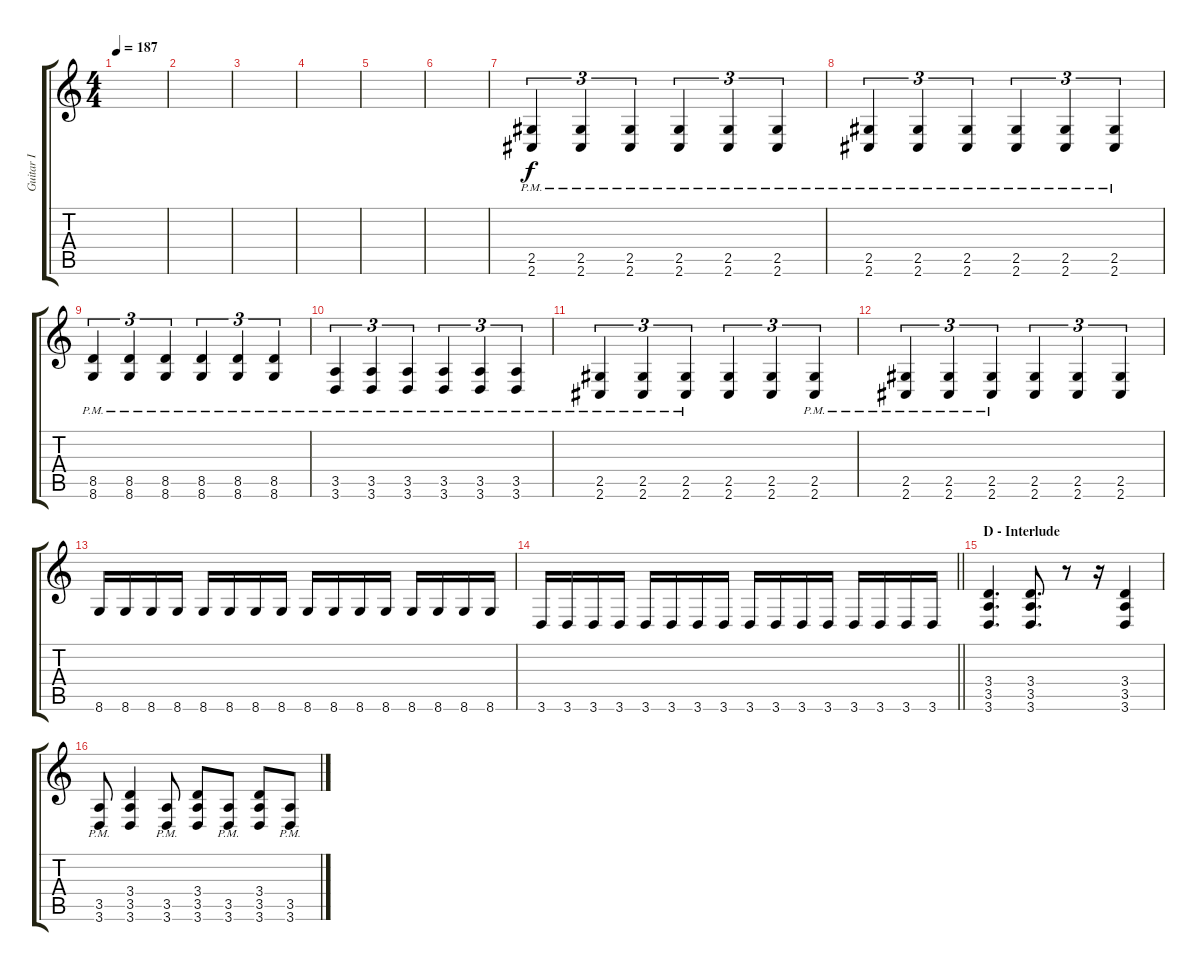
\track ("Guitar I" "Guitar I") {instrument distortionguitar}
\staff {score tabs}
\tuning (Db4 Ab3 E3 B2 Gb2 B1) {hide}
\ts (4 4)
\tempo 187
\clef g2
\ks c
|
|
|
|
|
|
(2.5{pm} 2.6{pm}).4{tu (3 2)} (2.5{pm} 2.6{pm}).4{tu (3 2)} (2.5{pm} 2.6{pm}).4{tu (3 2)} (2.5{pm} 2.6{pm}).4{tu (3 2)} (2.5{pm} 2.6{pm}).4{tu (3 2)} (2.5{pm} 2.6{pm}).4{tu (3 2)} |
(2.5{pm} 2.6{pm}).4{tu (3 2)} (2.5{pm} 2.6{pm}).4{tu (3 2)} (2.5{pm} 2.6{pm}).4{tu (3 2)} (2.5{pm} 2.6{pm}).4{tu (3 2)} (2.5{pm} 2.6{pm}).4{tu (3 2)} (2.5{pm} 2.6{pm}).4{tu (3 2)} |
(8.5{pm} 8.6{pm}).4{tu (3 2)} (8.5{pm} 8.6{pm}).4{tu (3 2)} (8.5{pm} 8.6{pm}).4{tu (3 2)} (8.5{pm} 8.6{pm}).4{tu (3 2)} (8.5{pm} 8.6{pm}).4{tu (3 2)} (8.5{pm} 8.6{pm}).4{tu (3 2)} |
(3.5{pm} 3.6{pm}).4{tu (3 2)} (3.5{pm} 3.6{pm}).4{tu (3 2)} (3.5{pm} 3.6{pm}).4{tu (3 2)} (3.5{pm} 3.6{pm}).4{tu (3 2)} (3.5{pm} 3.6{pm}).4{tu (3 2)} (3.5{pm} 3.6{pm}).4{tu (3 2)} |
(2.5{pm} 2.6{pm}).4{tu (3 2)} (2.5{pm} 2.6{pm}).4{tu (3 2)} (2.5{pm} 2.6{pm}).4{tu (3 2)} (2.5 2.6).4{tu (3 2)} (2.5 2.6).4{tu (3 2)} (2.5{pm} 2.6{pm}).4{tu (3 2)} |
(2.5{pm} 2.6{pm}).4{tu (3 2)} (2.5{pm} 2.6{pm}).4{tu (3 2)} (2.5{pm} 2.6{pm}).4{tu (3 2)} (2.5 2.6).4{tu (3 2)} (2.5 2.6).4{tu (3 2)} (2.5 2.6).4{tu (3 2)} |
8.6.16 8.6.16 8.6.16 8.6.16 8.6.16 8.6.16 8.6.16 8.6.16 8.6.16 8.6.16 8.6.16 8.6.16 8.6.16 8.6.16 8.6.16 8.6.16 |
\barLineRight lightlight
3.6.16 3.6.16 3.6.16 3.6.16 3.6.16 3.6.16 3.6.16 3.6.16 3.6.16 3.6.16 3.6.16 3.6.16 3.6.16 3.6.16 3.6.16 3.6.16 |
\section ("" "D - Interlude")
(3.4 3.5 3.6).4{d} (3.4 3.5 3.6).8{d} r.8 r.16 (3.4 3.5 3.6).4 |
(3.5{pm} 3.6{pm}).8 (3.4 3.5 3.6).4 (3.5{pm} 3.6{pm}).8 (3.4 3.5 3.6).8 (3.5{pm} 3.6{pm}).8 (3.4 3.5 3.6).8 (3.5{pm} 3.6{pm}).8
